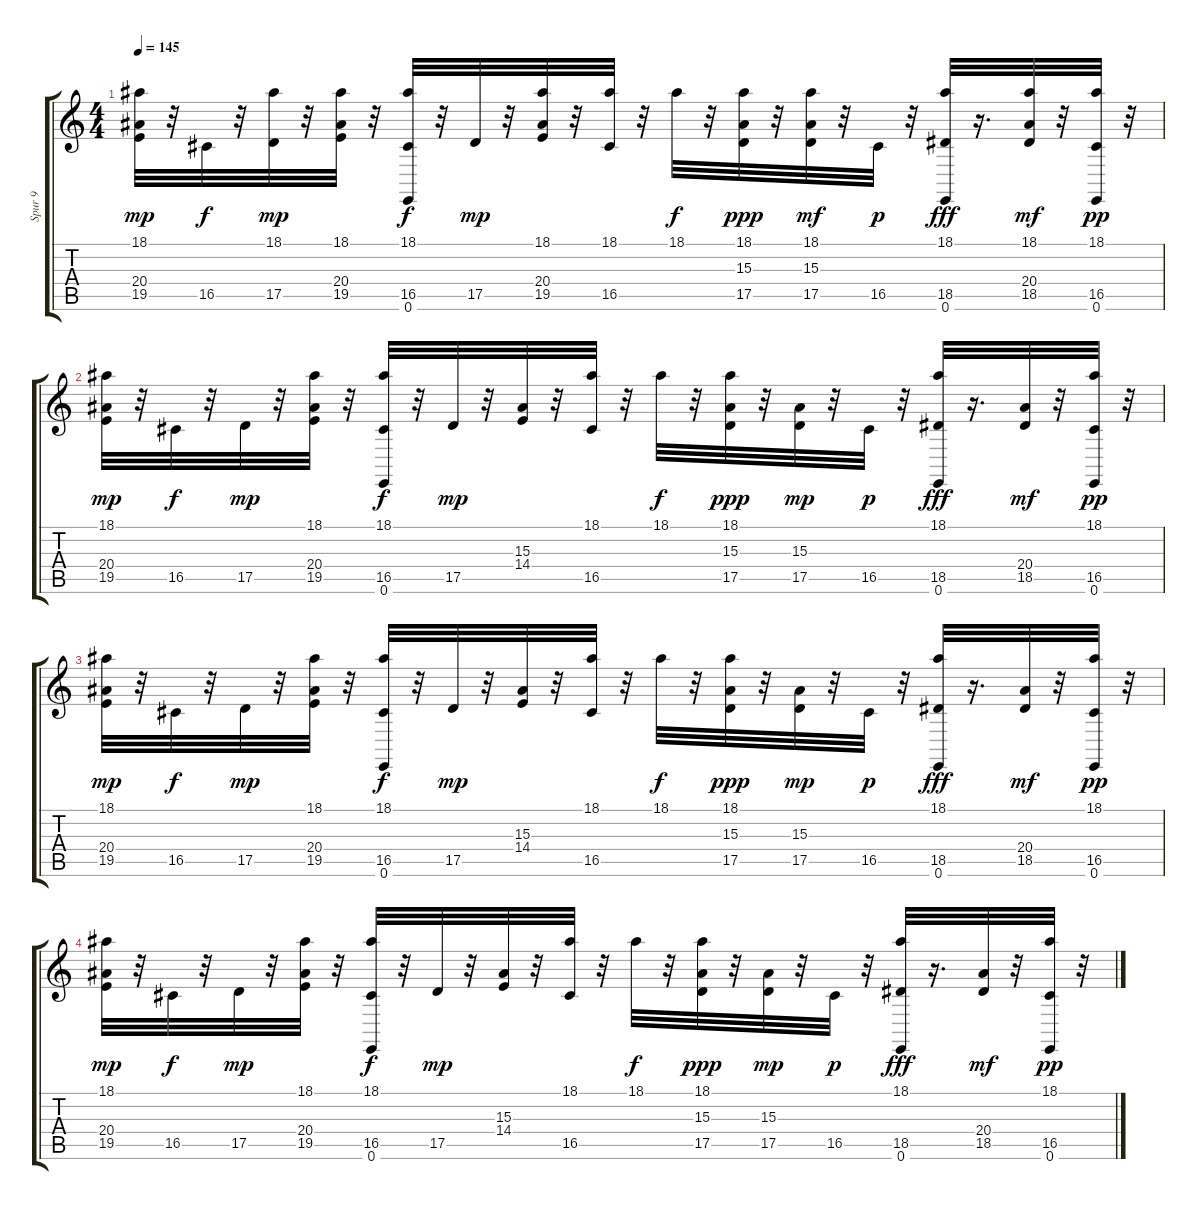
\track ("Spur 9" "Spur 9") {instrument acousticgrandpiano}
\staff {score tabs}
\tuning (E4 B3 G3 D3 A2 E2) {hide}
\ts (4 4)
\tempo 145
\clef g2
\ks c
(18.1 20.4 19.5).32{dy mp} r.32 16.5.32{dy f} r.32 (18.1 17.5).32{dy mp} r.32 (18.1 20.4 19.5).32 r.32 (18.1 16.5 0.6).32{dy f} r.32 17.5.32{dy mp} r.32 (18.1 20.4 19.5).32 r.32 (18.1 16.5).32 r.32 18.1.32{dy f} r.32 (18.1 15.3 17.5).32{dy ppp} r.32 (18.1 15.3 17.5).32{dy mf} r.32 16.5.32{dy p} r.32 (18.1 18.5 0.6).32{dy fff} r.16{d} (18.1 20.4 18.5).32{dy mf} r.32 (18.1 16.5 0.6).32{dy pp} r.32 |
(18.1 20.4 19.5).32{dy mp} r.32 16.5.32{dy f} r.32 17.5.32{dy mp} r.32 (18.1 20.4 19.5).32 r.32 (18.1 16.5 0.6).32{dy f} r.32 17.5.32{dy mp} r.32 (15.3 14.4).32 r.32 (18.1 16.5).32 r.32 18.1.32{dy f} r.32 (18.1 15.3 17.5).32{dy ppp} r.32 (15.3 17.5).32{dy mp} r.32 16.5.32{dy p} r.32 (18.1 18.5 0.6).32{dy fff} r.16{d} (20.4 18.5).32{dy mf} r.32 (18.1 16.5 0.6).32{dy pp} r.32 |
(18.1 20.4 19.5).32{dy mp} r.32 16.5.32{dy f} r.32 17.5.32{dy mp} r.32 (18.1 20.4 19.5).32 r.32 (18.1 16.5 0.6).32{dy f} r.32 17.5.32{dy mp} r.32 (15.3 14.4).32 r.32 (18.1 16.5).32 r.32 18.1.32{dy f} r.32 (18.1 15.3 17.5).32{dy ppp} r.32 (15.3 17.5).32{dy mp} r.32 16.5.32{dy p} r.32 (18.1 18.5 0.6).32{dy fff} r.16{d} (20.4 18.5).32{dy mf} r.32 (18.1 16.5 0.6).32{dy pp} r.32 |
(18.1 20.4 19.5).32{dy mp} r.32 16.5.32{dy f} r.32 17.5.32{dy mp} r.32 (18.1 20.4 19.5).32 r.32 (18.1 16.5 0.6).32{dy f} r.32 17.5.32{dy mp} r.32 (15.3 14.4).32 r.32 (18.1 16.5).32 r.32 18.1.32{dy f} r.32 (18.1 15.3 17.5).32{dy ppp} r.32 (15.3 17.5).32{dy mp} r.32 16.5.32{dy p} r.32 (18.1 18.5 0.6).32{dy fff} r.16{d} (20.4 18.5).32{dy mf} r.32 (18.1 16.5 0.6).32{dy pp} r.32
